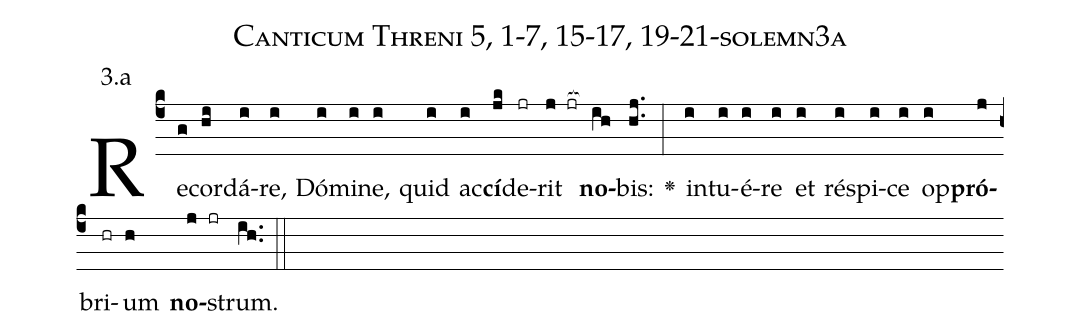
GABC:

name: Canticum Threni 5, 1-7, 15-17, 19-21-solemn3a;
annotation: 3.a;
%%
(c4)Re(g)cor(hi)dá(i)re,(i) Dó(i)mi(i)ne,(i) quid(i) ac(i)<b>cí</b>(jk)de(jr)rit(j jr[ocb:1{]) <b>no</b>(ih[ocb:0}])bis:(hj..) <v>\greheightstar</v>(:) in(i)tu(i)é(i)re(i) et(i) ré(i)spi(i)ce(i) op(i)<b>pró</b>(j)bri(hr)um(h) <b>no</b>(j jr)strum.(ih..) (::)


%E(i) u(i) o(j) u(h) a(j) e.(ih..) (::)
